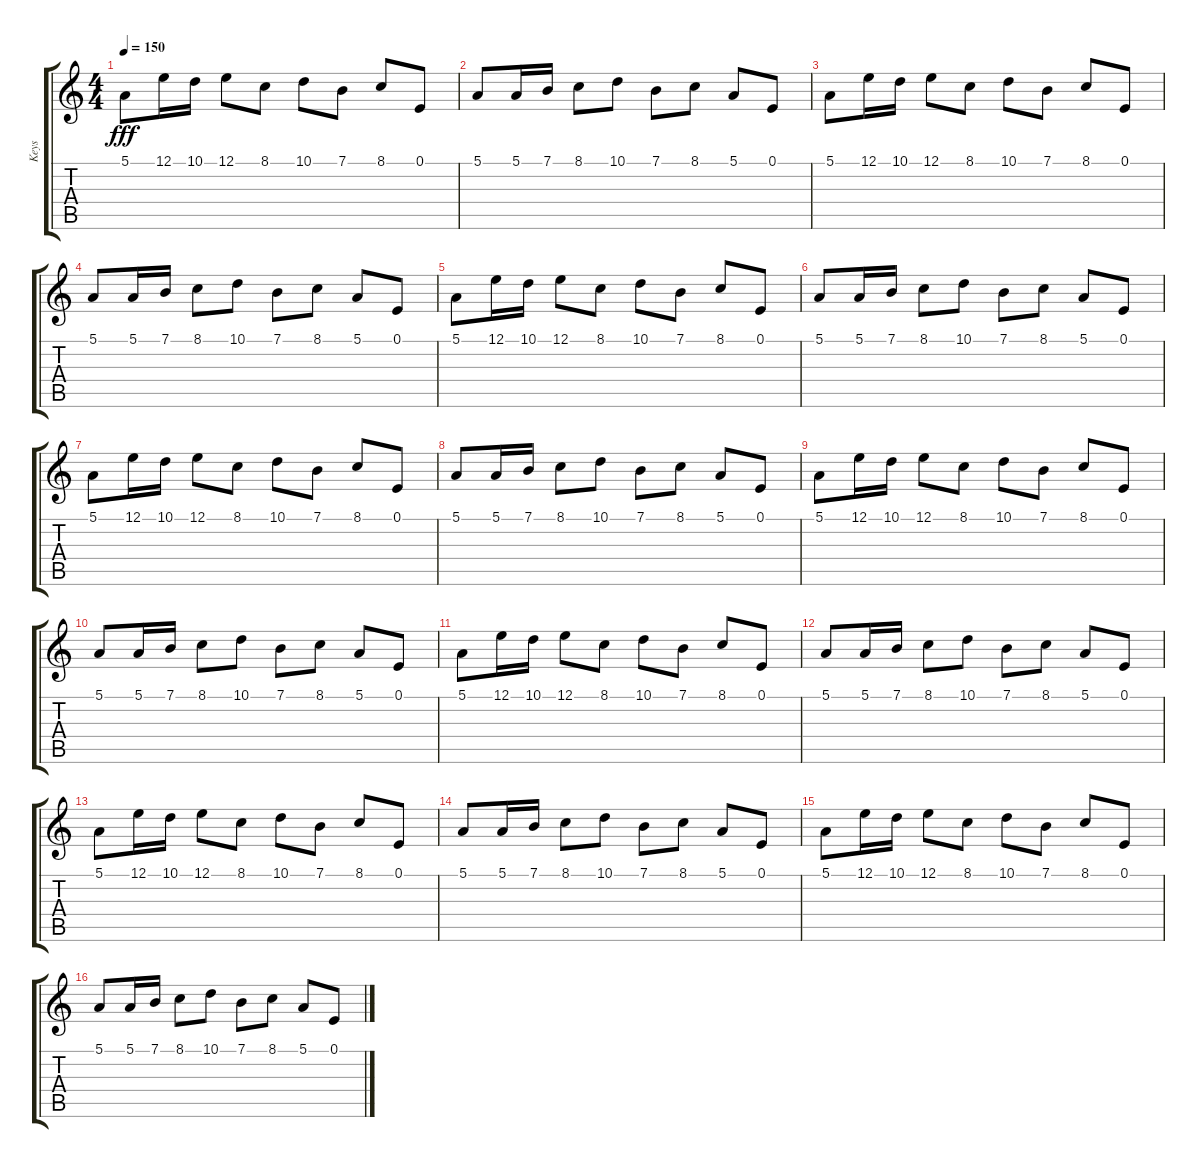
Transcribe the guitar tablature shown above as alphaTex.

\track ("Keys" "Keys") {instrument electricgrandpiano}
\staff {score tabs}
\tuning (E4 B3 G3 D3 A2 E2) {hide}
\ts (4 4)
\tempo 150
\clef g2
\ks c
5.1.8{dy fff} 12.1.16 10.1.16 12.1.8 8.1.8 10.1.8 7.1.8 8.1.8 0.1.8 |
5.1.8 5.1.16 7.1.16 8.1.8 10.1.8 7.1.8 8.1.8 5.1.8 0.1.8 |
5.1.8 12.1.16 10.1.16 12.1.8 8.1.8 10.1.8 7.1.8 8.1.8 0.1.8 |
5.1.8 5.1.16 7.1.16 8.1.8 10.1.8 7.1.8 8.1.8 5.1.8 0.1.8 |
5.1.8 12.1.16 10.1.16 12.1.8 8.1.8 10.1.8 7.1.8 8.1.8 0.1.8 |
5.1.8 5.1.16 7.1.16 8.1.8 10.1.8 7.1.8 8.1.8 5.1.8 0.1.8 |
5.1.8 12.1.16 10.1.16 12.1.8 8.1.8 10.1.8 7.1.8 8.1.8 0.1.8 |
5.1.8 5.1.16 7.1.16 8.1.8 10.1.8 7.1.8 8.1.8 5.1.8 0.1.8 |
5.1.8 12.1.16 10.1.16 12.1.8 8.1.8 10.1.8 7.1.8 8.1.8 0.1.8 |
5.1.8 5.1.16 7.1.16 8.1.8 10.1.8 7.1.8 8.1.8 5.1.8 0.1.8 |
5.1.8 12.1.16 10.1.16 12.1.8 8.1.8 10.1.8 7.1.8 8.1.8 0.1.8 |
5.1.8 5.1.16 7.1.16 8.1.8 10.1.8 7.1.8 8.1.8 5.1.8 0.1.8 |
5.1.8 12.1.16 10.1.16 12.1.8 8.1.8 10.1.8 7.1.8 8.1.8 0.1.8 |
5.1.8 5.1.16 7.1.16 8.1.8 10.1.8 7.1.8 8.1.8 5.1.8 0.1.8 |
5.1.8 12.1.16 10.1.16 12.1.8 8.1.8 10.1.8 7.1.8 8.1.8 0.1.8 |
5.1.8 5.1.16 7.1.16 8.1.8 10.1.8 7.1.8 8.1.8 5.1.8 0.1.8
